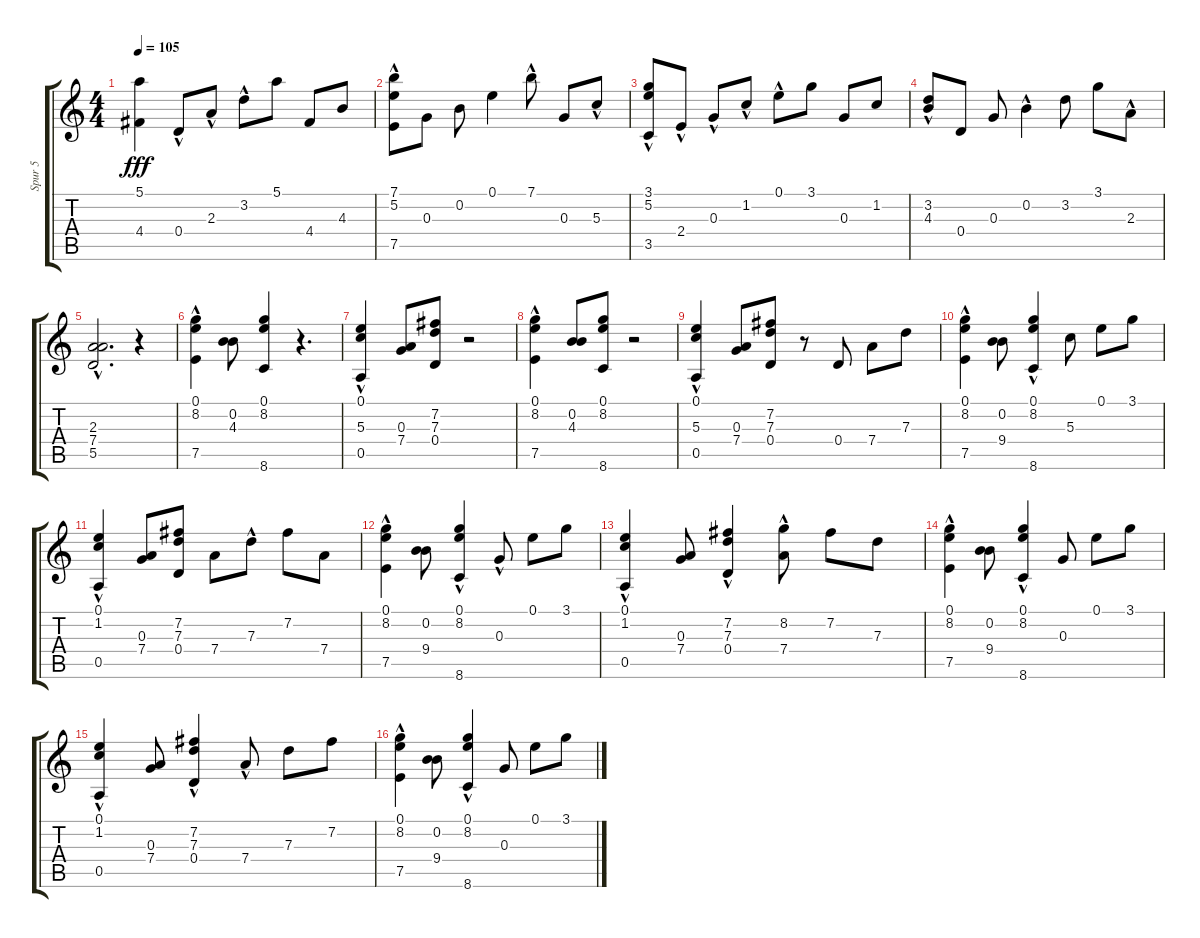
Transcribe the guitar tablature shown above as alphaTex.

\track ("Spur 5" "Spur 5") {instrument acousticguitarnylon}
\staff {score tabs}
\tuning (E4 B3 G3 D3 A2 E2) {hide}
\ts (4 4)
\tempo 105
\clef g2
\ks c
(5.1 4.4).4{dy fff} 0.4{hac}.8 2.3{hac}.8 3.2{hac}.8 5.1.8 4.4.8 4.3.8 |
(7.1 5.2{hac} 7.5{hac}).8 0.3.8 0.2.8 0.1.4 7.1{hac}.8 0.3.8 5.3{hac}.8 |
(3.1 5.2{hac} 3.5{hac}).8 2.4{hac}.8 0.3{hac}.8 1.2{hac}.8 0.1{hac}.8 3.1.8 0.3.8 1.2.8 |
(3.2{hac} 4.3).8 0.4.8 0.3.8 0.2{hac}.4 3.2.8 3.1.8 2.3{hac}.8 |
(2.3{hac} 7.4{hac} 5.5{hac}).2{d} r.4 |
(0.1 8.2 7.5{hac}).4 (0.2 4.3).8 (0.1 8.2 8.6).4 r.4{d} |
(0.1{hac} 5.3 0.5).4 (0.3 7.4).8 (7.2 7.3 0.4).8 r.2 |
(0.1 8.2{hac} 7.5{hac}).4 (0.2 4.3).8 (0.1 8.2 8.6).8 r.2 |
(0.1{hac} 5.3 0.5).4 (0.3 7.4).8 (7.2 7.3 0.4).8 r.8 0.4.8 7.4.8 7.3.8 |
(0.1 8.2 7.5{hac}).4 (0.2 9.4).8 (0.1 8.2{hac} 8.6).4 5.3.8 0.1.8 3.1.8 |
(0.1{hac} 1.2 0.5{hac}).4 (0.3 7.4).8 (7.2 7.3 0.4).8 7.4.8 7.3{hac}.8 7.2.8 7.4.8 |
(0.1 8.2 7.5{hac}).4 (0.2 9.4).8 (0.1 8.2{hac} 8.6).4 0.3{hac}.8 0.1.8 3.1.8 |
(0.1{hac} 1.2 0.5{hac}).4 (0.3 7.4).8 (7.2 7.3{hac} 0.4).4 (8.2 7.4{hac}).8 7.2.8 7.3.8 |
(0.1 8.2 7.5{hac}).4 (0.2 9.4).8 (0.1 8.2{hac} 8.6).4 0.3.8 0.1.8 3.1.8 |
(0.1{hac} 1.2 0.5{hac}).4 (0.3 7.4).8 (7.2{hac} 7.3 0.4).4 7.4{hac}.8 7.3.8 7.2.8 |
(0.1 8.2 7.5{hac}).4 (0.2 9.4).8 (0.1 8.2{hac} 8.6).4 0.3.8 0.1.8 3.1.8
